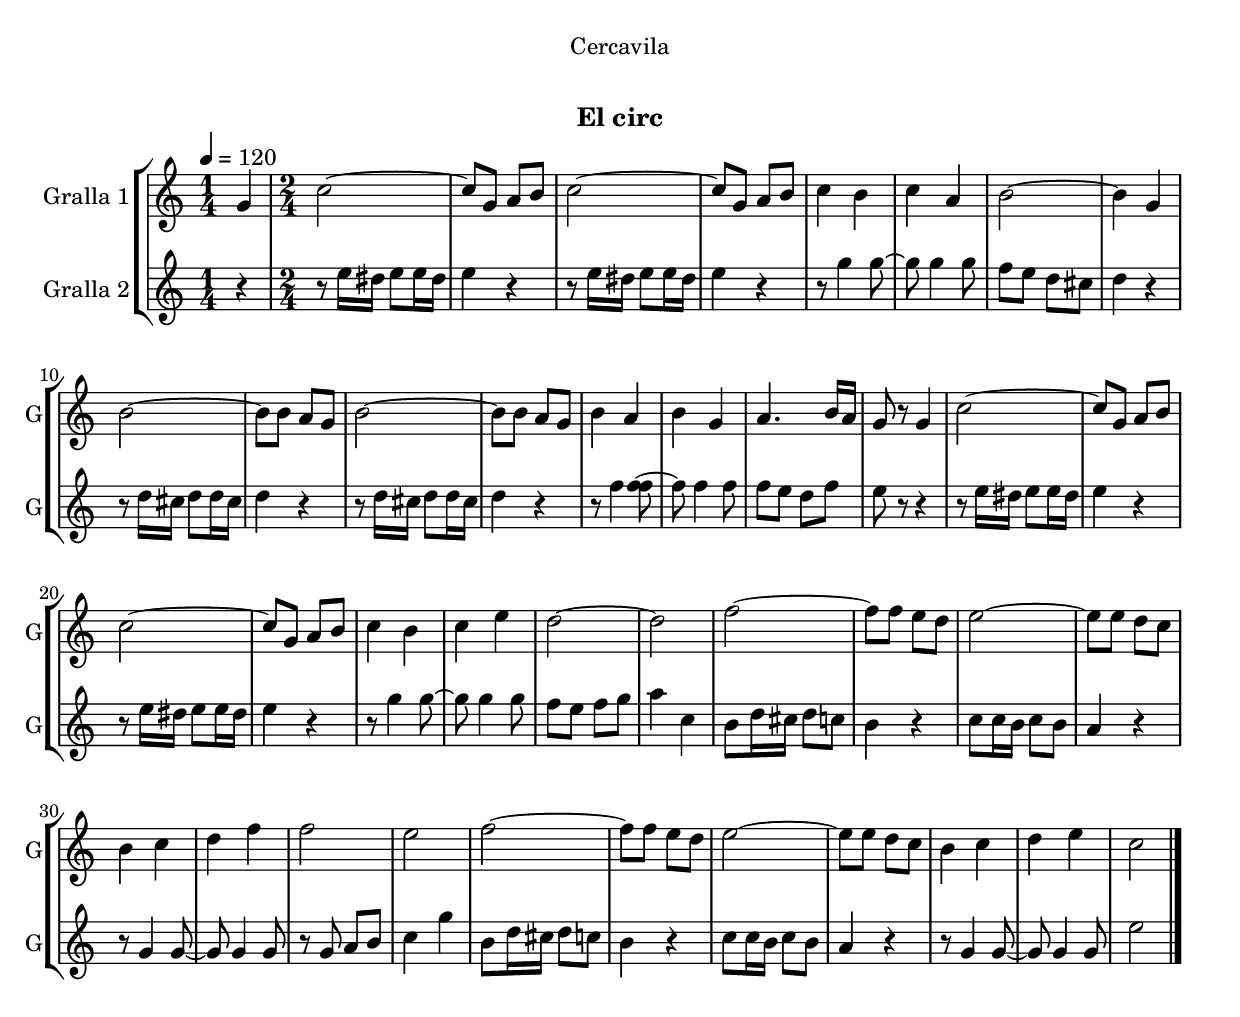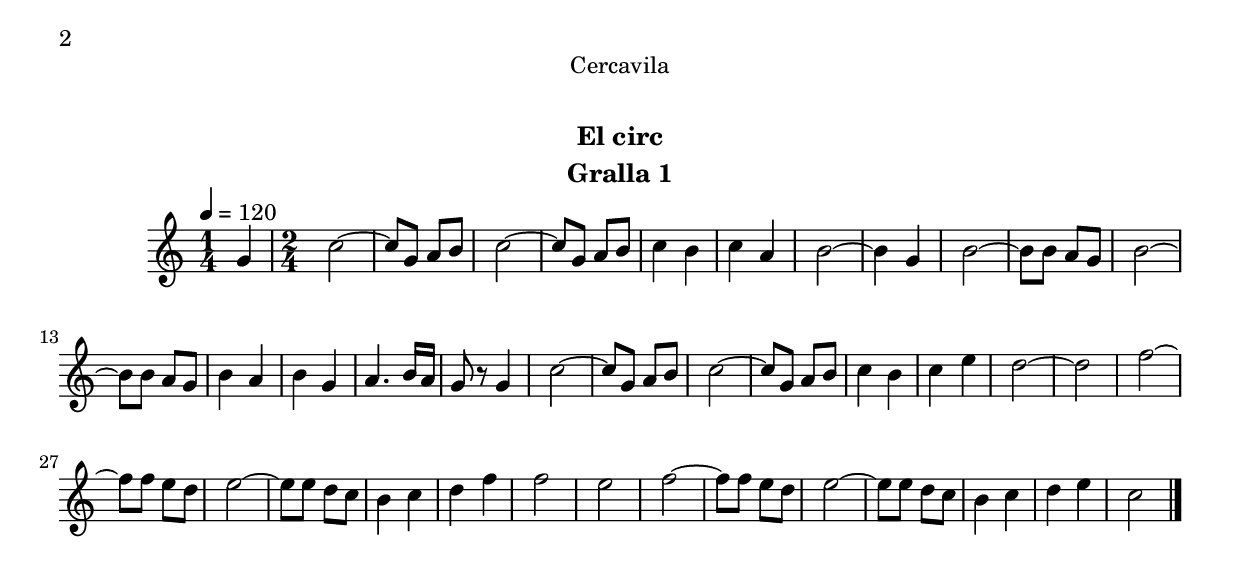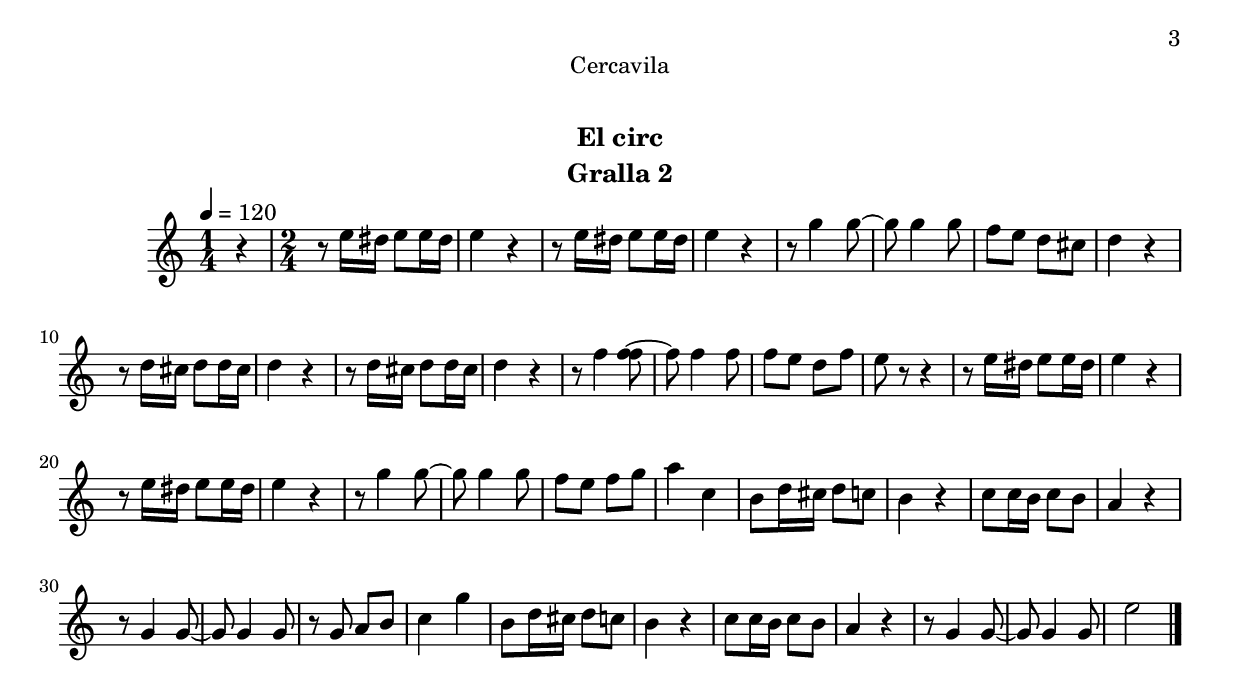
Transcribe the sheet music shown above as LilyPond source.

\version "2.22.1"

\header {
  dedication="Cercavila"
  title="     "
  subtitle="El circ"
  subsubtitle=""
  poet=""
  meter=""
  piece=""
  composer=""
  arranger=""
  opus=""
  instrument=""
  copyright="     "
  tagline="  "
}

liniaroAa =
\relative g'
{
  \tempo 4=120
  \clef treble
  \key c \major
  \time 1/4
  g4  |
  \time 2/4   c2 ~  |
  c8 g a b  |
  c2 ~  |
  %05
  c8 g a b  |
  c4 b  |
  c4 a  |
  b2 ~  |
  b4 g  |
  %10
  b2 ~  |
  b8 b a g  |
  b2 ~  |
  b8 b a g  |
  b4 a  |
  %15
  b4 g  |
  a4. b16 a  |
  g8 r g4  |
  c2 ~  |
  c8 g a b  |
  %20
  c2 ~  |
  c8 g a b  |
  c4 b  |
  c4 e  |
  d2 ~  |
  %25
  d2  |
  f2 ~  |
  f8 f e d  |
  e2 ~  |
  e8 e d c  |
  %30
  b4 c  |
  d4 f  |
  f2  |
  e2  |
  f2 ~  |
  %35
  f8 f e d  |
  e2 ~  |
  e8 e d c  |
  b4 c  |
  d4 e  |
  %40
  c2  \bar "|."
}

liniaroAb =
\relative e''
{
  \tempo 4=120
  \clef treble
  \key c \major
  \time 1/4
  r4  |
  \time 2/4   r8 e16 dis e8 e16 dis  |
  e4 r  |
  r8 e16 dis e8 e16 dis  |
  %05
  e4 r  |
  r8 g4 g8 ~  |
  g8 g4 g8  |
  f8 e d cis  |
  d4 r  |
  %10
  r8 d16 cis d8 d16 cis  |
  d4 r  |
  r8 d16 cis d8 d16 cis  |
  d4 r  |
  r8 f4 <f f>8 ~  |
  %15
  f8 f4 f8  |
  f8 e d f  |
  e8 r r4  |
  r8 e16 dis e8 e16 dis  |
  e4 r  |
  %20
  r8 e16 dis e8 e16 dis  |
  e4 r  |
  r8 g4 g8 ~  |
  g8 g4 g8  |
  f8 e f g  |
  %25
  a4 c,  |
  b8 d16 cis d8 c  |
  b4 r  |
  c8 c16 b c8 b  |
  a4 r  |
  %30
  r8 g4 g8 ~  |
  g8 g4 g8  |
  r8 g a b  |
  c4 g'  |
  b,8 d16 cis d8 c  |
  %35
  b4 r  |
  c8 c16 b c8 b  |
  a4 r  |
  r8 g4 g8 ~  |
  g8 g4 g8  |
  %40
  e'2  \bar "|."
}

\bookpart {
  \score {
    \new StaffGroup {
      \override Score.RehearsalMark #'self-alignment-X = #LEFT
      <<
        \new Staff \with {instrumentName = #"Gralla 1" shortInstrumentName = #"G"} \liniaroAa
        \new Staff \with {instrumentName = #"Gralla 2" shortInstrumentName = #"G"} \liniaroAb
      >>
    }
    \layout {}
  }
  \score { \unfoldRepeats
    \new StaffGroup {
      \override Score.RehearsalMark #'self-alignment-X = #LEFT
      <<
        \new Staff \with {instrumentName = #"Gralla 1" shortInstrumentName = #"G"} \liniaroAa
        \new Staff \with {instrumentName = #"Gralla 2" shortInstrumentName = #"G"} \liniaroAb
      >>
    }
    \midi {
      \set Staff.midiInstrument = "oboe"
      \set DrumStaff.midiInstrument = "drums"
    }
  }
}

\bookpart {
  \header {instrument="Gralla 1"}
  \score {
    \new StaffGroup {
      \override Score.RehearsalMark #'self-alignment-X = #LEFT
      <<
        \new Staff \liniaroAa
      >>
    }
    \layout {}
  }
  \score { \unfoldRepeats
    \new StaffGroup {
      \override Score.RehearsalMark #'self-alignment-X = #LEFT
      <<
        \new Staff \liniaroAa
      >>
    }
    \midi {
      \set Staff.midiInstrument = "oboe"
      \set DrumStaff.midiInstrument = "drums"
    }
  }
}

\bookpart {
  \header {instrument="Gralla 2"}
  \score {
    \new StaffGroup {
      \override Score.RehearsalMark #'self-alignment-X = #LEFT
      <<
        \new Staff \liniaroAb
      >>
    }
    \layout {}
  }
  \score { \unfoldRepeats
    \new StaffGroup {
      \override Score.RehearsalMark #'self-alignment-X = #LEFT
      <<
        \new Staff \liniaroAb
      >>
    }
    \midi {
      \set Staff.midiInstrument = "oboe"
      \set DrumStaff.midiInstrument = "drums"
    }
  }
}

